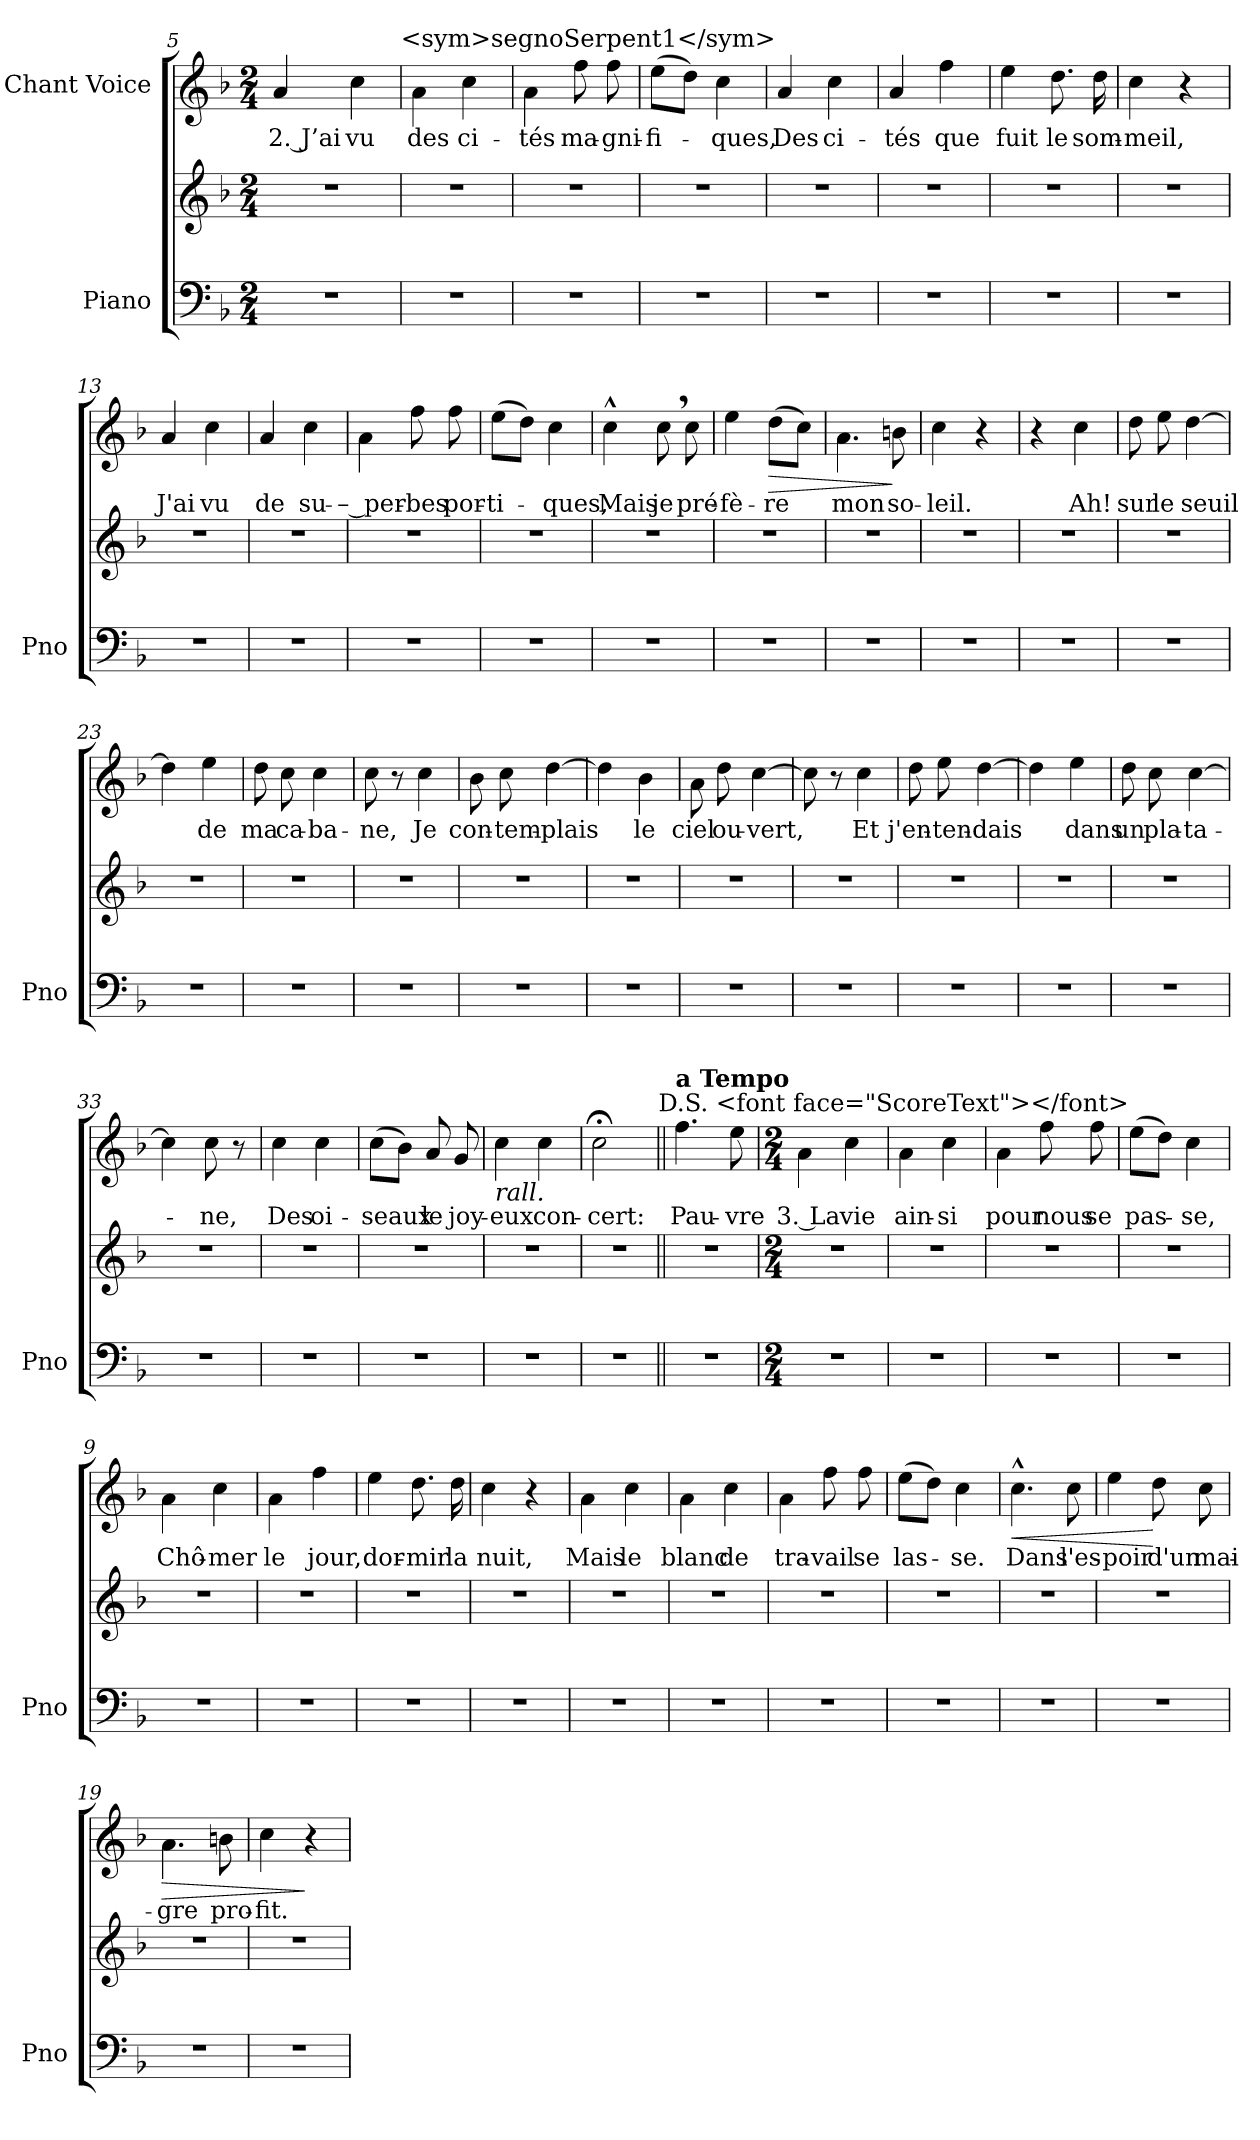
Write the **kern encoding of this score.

**kern	**kern	**kern	**text	**dynam
*part2	*part2	*part1	*part1	*part1
*staff3	*staff2	*staff1	*staff1	*staff1
*I"Piano	*	*I"Chant Voice	*	*
*I'Pno	*	*	*	*
!!LO:LB:g=z
*clefF4	*clefG2	*clefG2	*	*
*k[b-]	*k[b-]	*k[b-]	*	*
*M2/4	*M2/4	*M2/4	*	*
=5	=5	=5	=5	=5
!	!	!	!LO:LY:b	!
2r	2r	4a/	2. J’ai	.
!	!	!	!LO:LY:b	!
.	.	4cc\	vu	.
!	!	!LO:TX:a:t=<sym>segnoSerpent1</sym>	!	!
=6	=6	=6	=6	=6
!	!	!	!LO:LY:b	!
2r	2r	4a\	des	.
!	!	!	!LO:LY:b	!
.	.	4cc\	ci-	.
=7	=7	=7	=7	=7
!	!	!	!LO:LY:b	!
2r	2r	4a\	-tés	.
!	!	!	!LO:LY:b	!
.	.	8ff\	ma-	.
!	!	!	!LO:LY:b	!
.	.	8ff\	-gni-	.
=8	=8	=8	=8	=8
!	!	!	!LO:LY:b	!
2r	2r	(8ee\L	-fi-	.
.	.	8dd\J)	.	.
!	!	!	!LO:LY:b	!
.	.	4cc\	-ques,	.
=9	=9	=9	=9	=9
!	!	!	!LO:LY:b	!
2r	2r	4a/	Des	.
!	!	!	!LO:LY:b	!
.	.	4cc\	ci-	.
=10	=10	=10	=10	=10
!	!	!	!LO:LY:b	!
2r	2r	4a/	-tés	.
!	!	!	!LO:LY:b	!
.	.	4ff\	que	.
=11	=11	=11	=11	=11
!	!	!	!LO:LY:b	!
2r	2r	4ee\	fuit	.
!	!	!	!LO:LY:b	!
.	.	8.dd\	le	.
!	!	!	!LO:LY:b	!
.	.	16dd\	som-	.
=12	=12	=12	=12	=12
!	!	!	!LO:LY:b	!
2r	2r	4cc\	-meil,	.
.	.	4r	.	.
=13	=13	=13	=13	=13
!	!	!	!LO:LY:b	!
2r	2r	4a/	J'ai	.
!	!	!	!LO:LY:b	!
.	.	4cc\	vu	.
=14	=14	=14	=14	=14
!	!	!	!LO:LY:b	!
2r	2r	4a/	de	.
!	!	!	!LO:LY:b	!
.	.	4cc\	su-	.
!!LO:LB:g=z
=15	=15	=15	=15	=15
!	!	!	!LO:LY:b	!
2r	2r	4a\	– per-	.
!	!	!	!LO:LY:b	!
.	.	8ff\	-bes	.
!	!	!	!LO:LY:b	!
.	.	8ff\	por-	.
=16	=16	=16	=16	=16
!	!	!	!LO:LY:b	!
2r	2r	(8ee\L	-ti-	.
.	.	8dd\J)	.	.
!	!	!	!LO:LY:b	!
.	.	4cc\	-ques,	.
=17	=17	=17	=17	=17
!	!	!	!LO:LY:b	!
2r	2r	4cc^^\	Mais	.
!	!	!	!LO:LY:b	!
.	.	8cc,\	je	.
!	!	!	!LO:LY:b	!
.	.	8cc\	pré-	.
=18	=18	=18	=18	=18
!	!	!	!LO:LY:b	!
2r	2r	4ee\	-fè-	.
!	!	!	!LO:LY:b	!LO:HP:b
.	.	(8dd\L	-re	>
.	.	8cc\J)	.	.
=19	=19	=19	=19	=19
!	!	!	!LO:LY:b	!
2r	2r	4.a\	mon	.
!	!	!	!LO:LY:b	!
.	.	8bn\	so-	]
=20	=20	=20	=20	=20
!	!	!	!LO:LY:b	!
2r	2r	4cc\	-leil.	.
.	.	4r	.	.
=21	=21	=21	=21	=21
2r	2r	4r	.	.
!	!	!	!LO:LY:b	!
.	.	4cc\	Ah!	.
=22	=22	=22	=22	=22
!	!	!	!LO:LY:b	!
2r	2r	8dd\	sur	.
!	!	!	!LO:LY:b	!
.	.	8ee\	le	.
!	!	!	!LO:LY:b	!
.	.	[4dd\	seuil	.
=23	=23	=23	=23	=23
2r	2r	4dd\]	.	.
!	!	!	!LO:LY:b	!
.	.	4ee\	de	.
=24	=24	=24	=24	=24
!	!	!	!LO:LY:b	!
2r	2r	8dd\	ma	.
!	!	!	!LO:LY:b	!
.	.	8cc\	ca-	.
!	!	!	!LO:LY:b	!
.	.	4cc\	-ba-	.
=25	=25	=25	=25	=25
!	!	!	!LO:LY:b	!
2r	2r	8cc\	-ne,	.
.	.	8r	.	.
!	!	!	!LO:LY:b	!
.	.	4cc\	Je	.
=26	=26	=26	=26	=26
!	!	!	!LO:LY:b	!
2r	2r	8b-\	con-	.
!	!	!	!LO:LY:b	!
.	.	8cc\	-tem-	.
!	!	!	!LO:LY:b	!
.	.	[4dd\	-plais	.
!!LO:LB:g=z
=27	=27	=27	=27	=27
2r	2r	4dd\]	.	.
!	!	!	!LO:LY:b	!
.	.	4b-\	le	.
=28	=28	=28	=28	=28
!	!	!	!LO:LY:b	!
2r	2r	8a\	ciel	.
!	!	!	!LO:LY:b	!
.	.	8dd\	ou-	.
!	!	!	!LO:LY:b	!
.	.	[4cc\	-vert,	.
=29	=29	=29	=29	=29
2r	2r	8cc\]	.	.
.	.	8r	.	.
!	!	!	!LO:LY:b	!
.	.	4cc\	Et	.
=30	=30	=30	=30	=30
!	!	!	!LO:LY:b	!
2r	2r	8dd\	j'en-	.
!	!	!	!LO:LY:b	!
.	.	8ee\	-ten-	.
!	!	!	!LO:LY:b	!
.	.	[4dd\	-dais	.
=31	=31	=31	=31	=31
2r	2r	4dd\]	.	.
!	!	!	!LO:LY:b	!
.	.	4ee\	dans	.
=32	=32	=32	=32	=32
!	!	!	!LO:LY:b	!
2r	2r	8dd\	un	.
!	!	!	!LO:LY:b	!
.	.	8cc\	pla-	.
!	!	!	!LO:LY:b	!
.	.	[4cc\	-ta-	.
=33	=33	=33	=33	=33
2r	2r	4cc\]	.	.
!	!	!	!LO:LY:b	!
.	.	8cc\	-ne,	.
.	.	8r	.	.
=34	=34	=34	=34	=34
!	!	!	!LO:LY:b	!
2r	2r	4cc\	Des	.
!	!	!	!LO:LY:b	!
.	.	4cc\	oi-	.
=35	=35	=35	=35	=35
!	!	!	!LO:LY:b	!
2r	2r	(8cc\L	-seaux	.
.	.	8b-\J)	.	.
!	!	!	!LO:LY:b	!
.	.	8a/	le	.
!	!	!	!LO:LY:b	!
.	.	8g/	joy-	.
=36	=36	=36	=36	=36
!	!	!LO:TX:b:i:t=rall.	!	!
!	!	!	!LO:LY:b	!
2r	2r	4cc\	-eux	.
!	!	!	!LO:LY:b	!
.	.	4cc\	con-	.
=37	=37	=37	=37	=37
!	!	!	!LO:LY:b	!
2r	2r	2cc;<\	-cert:	.
!	!	!LO:TX:a:t=D.S. <font face="ScoreText"></font>	!	!
=38||	=38||	=38||	=38||	=38||
!	!	!LO:TX:a:B:t=a Tempo	!	!
!	!	!	!LO:LY:b	!
2r	2r	4.ff\	-Pau-	.
!	!	!	!LO:LY:b	!
.	.	8ee\	-vre	.
!!LO:LB:g=z
=5	=5	=5	=5	=5
*M2/4	*M2/4	*M2/4	*	*
!	!	!	!LO:LY:b	!
2r	2r	4a\	3. La	.
!	!	!	!LO:LY:b	!
.	.	4cc\	vie	.
=6	=6	=6	=6	=6
!	!	!	!LO:LY:b	!
2r	2r	4a\	ain-	.
!	!	!	!LO:LY:b	!
.	.	4cc\	-si	.
=7	=7	=7	=7	=7
!	!	!	!LO:LY:b	!
2r	2r	4a\	pour	.
!	!	!	!LO:LY:b	!
.	.	8ff\	nous	.
!	!	!	!LO:LY:b	!
.	.	8ff\	se	.
=8	=8	=8	=8	=8
!	!	!	!LO:LY:b	!
2r	2r	(8ee\L	pas-	.
.	.	8dd\J)	.	.
!	!	!	!LO:LY:b	!
.	.	4cc\	-se,	.
=9	=9	=9	=9	=9
!	!	!	!LO:LY:b	!
2r	2r	4a\	Chô-	.
!	!	!	!LO:LY:b	!
.	.	4cc\	-mer	.
=10	=10	=10	=10	=10
!	!	!	!LO:LY:b	!
2r	2r	4a\	le	.
!	!	!	!LO:LY:b	!
.	.	4ff\	jour,	.
=11	=11	=11	=11	=11
!	!	!	!LO:LY:b	!
2r	2r	4ee\	dor-	.
!	!	!	!LO:LY:b	!
.	.	8.dd\	-mir	.
!	!	!	!LO:LY:b	!
.	.	16dd\	la	.
=12	=12	=12	=12	=12
!	!	!	!LO:LY:b	!
2r	2r	4cc\	nuit,	.
.	.	4r	.	.
=13	=13	=13	=13	=13
!	!	!	!LO:LY:b	!
2r	2r	4a\	Mais	.
!	!	!	!LO:LY:b	!
.	.	4cc\	le	.
=14	=14	=14	=14	=14
!	!	!	!LO:LY:b	!
2r	2r	4a\	blanc	.
!	!	!	!LO:LY:b	!
.	.	4cc\	de	.
!!LO:LB:g=z
=15	=15	=15	=15	=15
!	!	!	!LO:LY:b	!
2r	2r	4a\	tra-	.
!	!	!	!LO:LY:b	!
.	.	8ff\	-vail	.
!	!	!	!LO:LY:b	!
.	.	8ff\	se	.
=16	=16	=16	=16	=16
!	!	!	!LO:LY:b	!
2r	2r	(8ee\L	las-	.
.	.	8dd\J)	.	.
!	!	!	!LO:LY:b	!
.	.	4cc\	-se.	.
=17	=17	=17	=17	=17
!	!	!	!LO:LY:b	!LO:HP:b
2r	2r	4.cc^^\	Dans	<
!	!	!	!LO:LY:b	!
.	.	8cc\	-l'es-	.
=18	=18	=18	=18	=18
!	!	!	!LO:LY:b	!
2r	2r	4ee\	-poir	.
!	!	!	!LO:LY:b	!
.	.	8dd\	d'un	[
!	!	!	!LO:LY:b	!
.	.	8cc\	mai-	.
=19	=19	=19	=19	=19
!	!	!	!LO:LY:b	!LO:HP:b
2r	2r	4.a\	-gre	>
!	!	!	!LO:LY:b	!
.	.	8bn\	pro-	.
=20	=20	=20	=20	=20
!	!	!	!LO:LY:b	!
2r	2r	4cc\	-fit.	.
.	.	4r	.	]
=	=	=	=	=
*-	*-	*-	*-	*-
